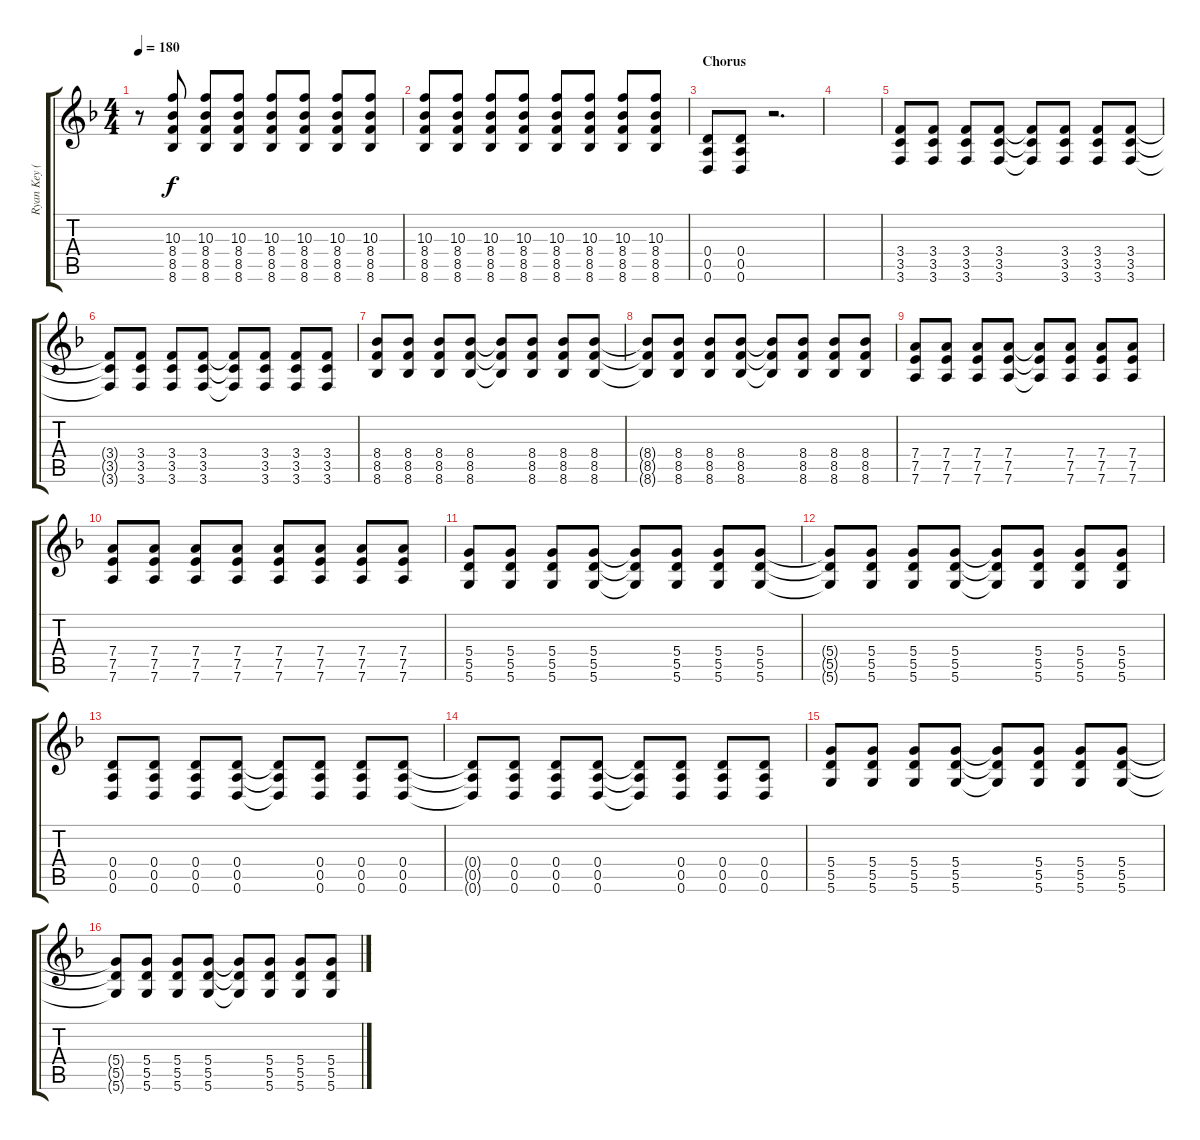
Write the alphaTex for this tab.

\track ("Ryan Key (Guitar 1)" "Ryan Key (") {instrument distortionguitar}
\staff {score tabs}
\tuning (E4 B3 G3 D3 A2 D2) {hide}
\ts (4 4)
\tempo 180
\clef g2
\ks f
r.8{dy f volume 7} (10.3 8.4 8.5 8.6).8 (10.3 8.4 8.5 8.6).8 (10.3 8.4 8.5 8.6).8 (10.3 8.4 8.5 8.6).8 (10.3 8.4 8.5 8.6).8 (10.3 8.4 8.5 8.6).8 (10.3 8.4 8.5 8.6).8 |
(10.3 8.4 8.5 8.6).8 (10.3 8.4 8.5 8.6).8 (10.3 8.4 8.5 8.6).8 (10.3 8.4 8.5 8.6).8 (10.3 8.4 8.5 8.6).8 (10.3 8.4 8.5 8.6).8 (10.3 8.4 8.5 8.6).8 (10.3 8.4 8.5 8.6).8 |
\section ("" "Chorus")
(0.4 0.5 0.6).8 (0.4 0.5 0.6).8 r.2{d} |
|
(3.4 3.5 3.6).8 (3.4 3.5 3.6).8 (3.4 3.5 3.6).8 (3.4 3.5 3.6).8 (3.4{t} 3.5{t} 3.6{t}).8 (3.4 3.5 3.6).8 (3.4 3.5 3.6).8 (3.4 3.5 3.6).8 |
(3.4{t} 3.5{t} 3.6{t}).8 (3.4 3.5 3.6).8 (3.4 3.5 3.6).8 (3.4 3.5 3.6).8 (3.4{t} 3.5{t} 3.6{t}).8 (3.4 3.5 3.6).8 (3.4 3.5 3.6).8 (3.4 3.5 3.6).8 |
(8.4 8.5 8.6).8 (8.4 8.5 8.6).8 (8.4 8.5 8.6).8 (8.4 8.5 8.6).8 (8.4{t} 8.5{t} 8.6{t}).8 (8.4 8.5 8.6).8 (8.4 8.5 8.6).8 (8.4 8.5 8.6).8 |
(8.4{t} 8.5{t} 8.6{t}).8 (8.4 8.5 8.6).8 (8.4 8.5 8.6).8 (8.4 8.5 8.6).8 (8.4{t} 8.5{t} 8.6{t}).8 (8.4 8.5 8.6).8 (8.4 8.5 8.6).8 (8.4 8.5 8.6).8 |
(7.4 7.5 7.6).8 (7.4 7.5 7.6).8 (7.4 7.5 7.6).8 (7.4 7.5 7.6).8 (7.4{t} 7.5{t} 7.6{t}).8 (7.4 7.5 7.6).8 (7.4 7.5 7.6).8 (7.4 7.5 7.6).8 |
(7.4 7.5 7.6).8 (7.4 7.5 7.6).8 (7.4 7.5 7.6).8 (7.4 7.5 7.6).8 (7.4 7.5 7.6).8 (7.4 7.5 7.6).8 (7.4 7.5 7.6).8 (7.4 7.5 7.6).8 |
(5.4 5.5 5.6).8 (5.4 5.5 5.6).8 (5.4 5.5 5.6).8 (5.4 5.5 5.6).8 (5.4{t} 5.5{t} 5.6{t}).8 (5.4 5.5 5.6).8 (5.4 5.5 5.6).8 (5.4 5.5 5.6).8 |
(5.4{t} 5.5{t} 5.6{t}).8 (5.4 5.5 5.6).8 (5.4 5.5 5.6).8 (5.4 5.5 5.6).8 (5.4{t} 5.5{t} 5.6{t}).8 (5.4 5.5 5.6).8 (5.4 5.5 5.6).8 (5.4 5.5 5.6).8 |
(0.4 0.5 0.6).8 (0.4 0.5 0.6).8 (0.4 0.5 0.6).8 (0.4 0.5 0.6).8 (0.4{t} 0.5{t} 0.6{t}).8 (0.4 0.5 0.6).8 (0.4 0.5 0.6).8 (0.4 0.5 0.6).8 |
(0.4{t} 0.5{t} 0.6{t}).8 (0.4 0.5 0.6).8 (0.4 0.5 0.6).8 (0.4 0.5 0.6).8 (0.4{t} 0.5{t} 0.6{t}).8 (0.4 0.5 0.6).8 (0.4 0.5 0.6).8 (0.4 0.5 0.6).8 |
(5.4 5.5 5.6).8 (5.4 5.5 5.6).8 (5.4 5.5 5.6).8 (5.4 5.5 5.6).8 (5.4{t} 5.5{t} 5.6{t}).8 (5.4 5.5 5.6).8 (5.4 5.5 5.6).8 (5.4 5.5 5.6).8 |
(5.4{t} 5.5{t} 5.6{t}).8 (5.4 5.5 5.6).8 (5.4 5.5 5.6).8 (5.4 5.5 5.6).8 (5.4{t} 5.5{t} 5.6{t}).8 (5.4 5.5 5.6).8 (5.4 5.5 5.6).8 (5.4 5.5 5.6).8
